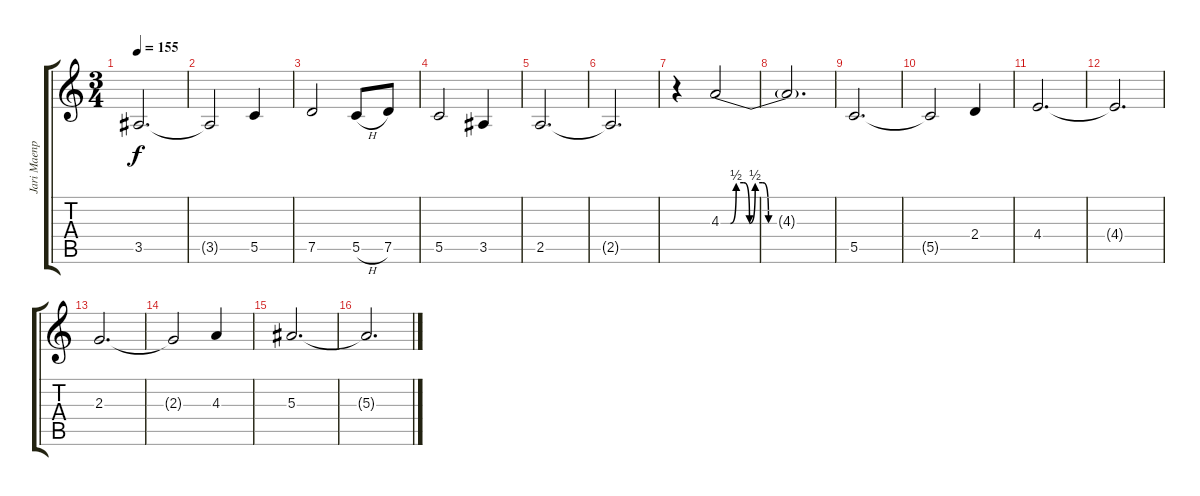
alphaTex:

\track ("Jari Maenpaa" "Jari Maenp") {instrument distortionguitar}
\staff {score tabs}
\tuning (D4 A3 F3 C3 G2 D2) {hide}
\ts (3 4)
\tempo 155
\clef g2
\ks c
3.5.2{d dy f} |
3.5{t}.2 5.5.4 |
7.5.2 5.5{h}.8 7.5.8 |
5.5.2 3.5.4 |
2.5.2{d} |
2.5{t}.2{d} |
r.4 4.3{be (custom 0 0 5 0 8 2 12 2 15 0 18 2 22 2 25 0 60 0)}.2 |
4.3{t}.2{d} |
5.5.2{d} |
5.5{t}.2 2.4.4 |
4.4.2{d} |
4.4{t}.2{d} |
2.3.2{d} |
2.3{t}.2 4.3.4 |
5.3.2{d} |
5.3{t}.2{d}
